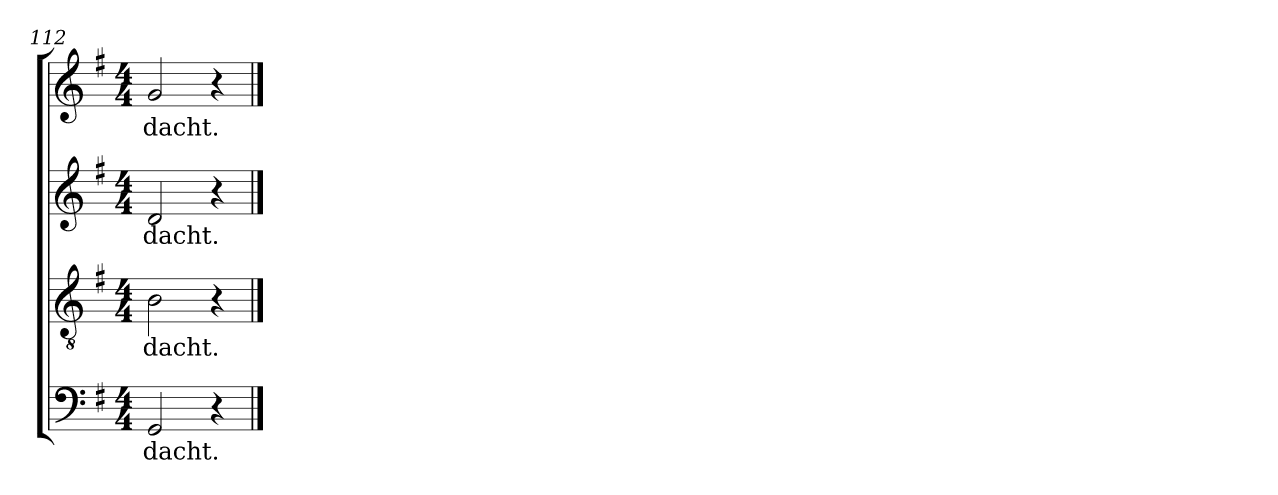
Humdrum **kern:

**kern	**text	**kern	**text	**kern	**text	**kern	**text
*part4	*part4	*part3	*part3	*part2	*part2	*part1	*part1
*staff4	*staff4	*staff3	*staff3	*staff2	*staff2	*staff1	*staff1
*clefF4	*	*clefGv2	*	*clefG2	*	*clefG2	*
*k[f#]	*	*k[f#]	*	*k[f#]	*	*k[f#]	*
*G:	*	*G:	*	*G:	*	*G:	*
*M4/4	*	*M4/4	*	*M4/4	*	*M4/4	*
=112	=112	=112	=112	=112	=112	=112	=112
!	!LO:LY:b	!	!LO:LY:b	!	!LO:LY:b	!	!LO:LY:b
2GG/	-dacht.	2B\	-dacht.	2d/	-dacht.	2g/	-dacht.
4r	.	4r	.	4r	.	4r	.
==	==	==	==	==	==	==	==
*-	*-	*-	*-	*-	*-	*-	*-
